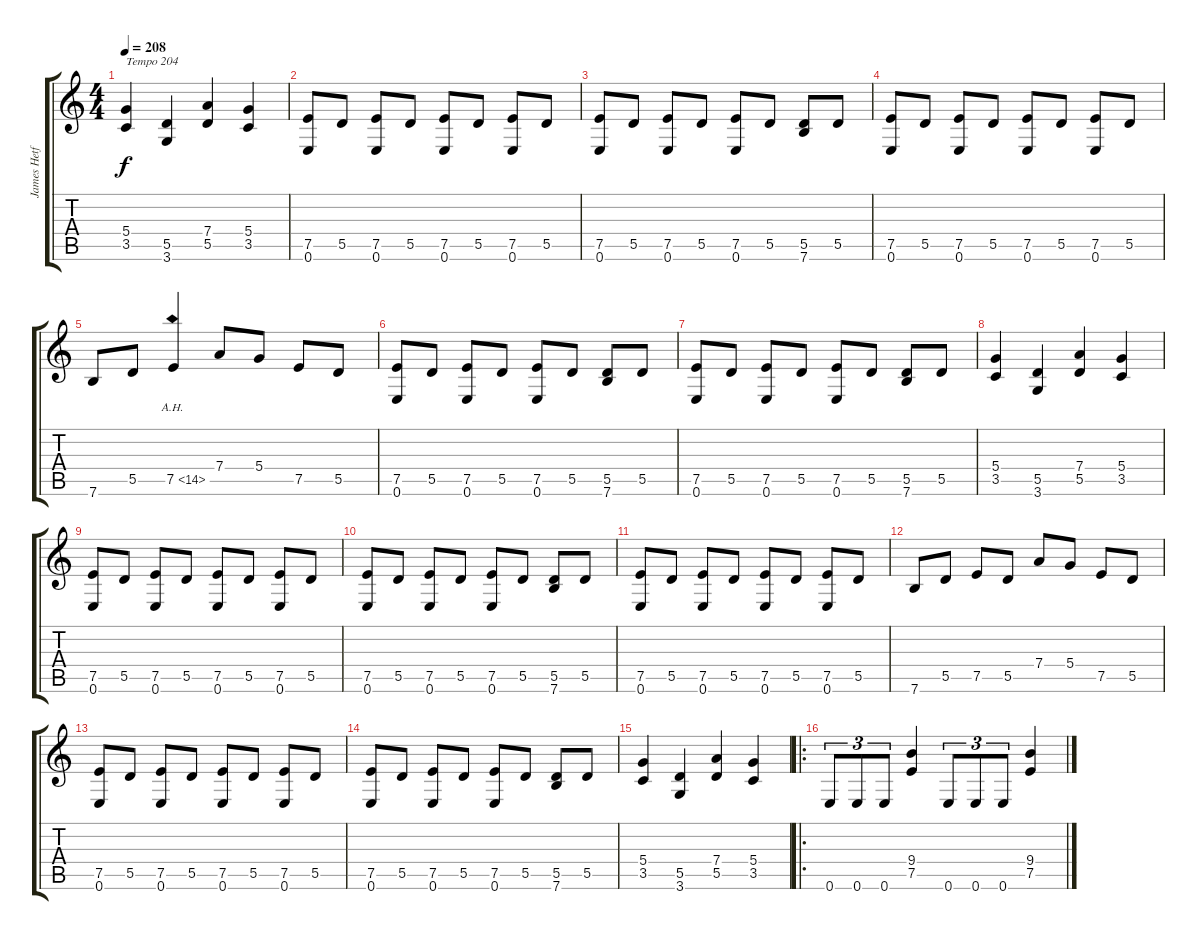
\track ("James Hetfield (Guitar 1)" "James Hetf") {instrument distortionguitar}
\staff {score tabs}
\tuning (E4 B3 G3 D3 A2 E2) {hide}
\ts (4 4)
\tempo 208
\clef g2
\ks c
(5.4 3.5).4{txt "Tempo 204" dy f instrument distortionguitar} (5.5 3.6).4 (7.4 5.5).4 (5.4 3.5).4 |
(7.5 0.6).8 5.5.8 (7.5 0.6).8 5.5.8 (7.5 0.6).8 5.5.8 (7.5 0.6).8 5.5.8 |
(7.5 0.6).8 5.5.8 (7.5 0.6).8 5.5.8 (7.5 0.6).8 5.5.8 (5.5 7.6).8 5.5.8 |
(7.5 0.6).8 5.5.8 (7.5 0.6).8 5.5.8 (7.5 0.6).8 5.5.8 (7.5 0.6).8 5.5.8 |
7.6.8 5.5.8 7.5{ah 7}.4 7.4.8 5.4.8 7.5.8 5.5.8 |
(7.5 0.6).8 5.5.8 (7.5 0.6).8 5.5.8 (7.5 0.6).8 5.5.8 (5.5 7.6).8 5.5.8 |
(7.5 0.6).8 5.5.8 (7.5 0.6).8 5.5.8 (7.5 0.6).8 5.5.8 (5.5 7.6).8 5.5.8 |
(5.4 3.5).4 (5.5 3.6).4 (7.4 5.5).4 (5.4 3.5).4 |
(7.5 0.6).8 5.5.8 (7.5 0.6).8 5.5.8 (7.5 0.6).8 5.5.8 (7.5 0.6).8 5.5.8 |
(7.5 0.6).8 5.5.8 (7.5 0.6).8 5.5.8 (7.5 0.6).8 5.5.8 (5.5 7.6).8 5.5.8 |
(7.5 0.6).8 5.5.8 (7.5 0.6).8 5.5.8 (7.5 0.6).8 5.5.8 (7.5 0.6).8 5.5.8 |
7.6.8 5.5.8 7.5.8 5.5.8 7.4.8 5.4.8 7.5.8 5.5.8 |
(7.5 0.6).8 5.5.8 (7.5 0.6).8 5.5.8 (7.5 0.6).8 5.5.8 (7.5 0.6).8 5.5.8 |
(7.5 0.6).8 5.5.8 (7.5 0.6).8 5.5.8 (7.5 0.6).8 5.5.8 (5.5 7.6).8 5.5.8 |
(5.4 3.5).4 (5.5 3.6).4 (7.4 5.5).4 (5.4 3.5).4 |
\ro
0.6.8{tu (3 2)} 0.6.8{tu (3 2)} 0.6.8{tu (3 2)} (9.4 7.5).4 0.6.8{tu (3 2)} 0.6.8{tu (3 2)} 0.6.8{tu (3 2)} (9.4 7.5).4
